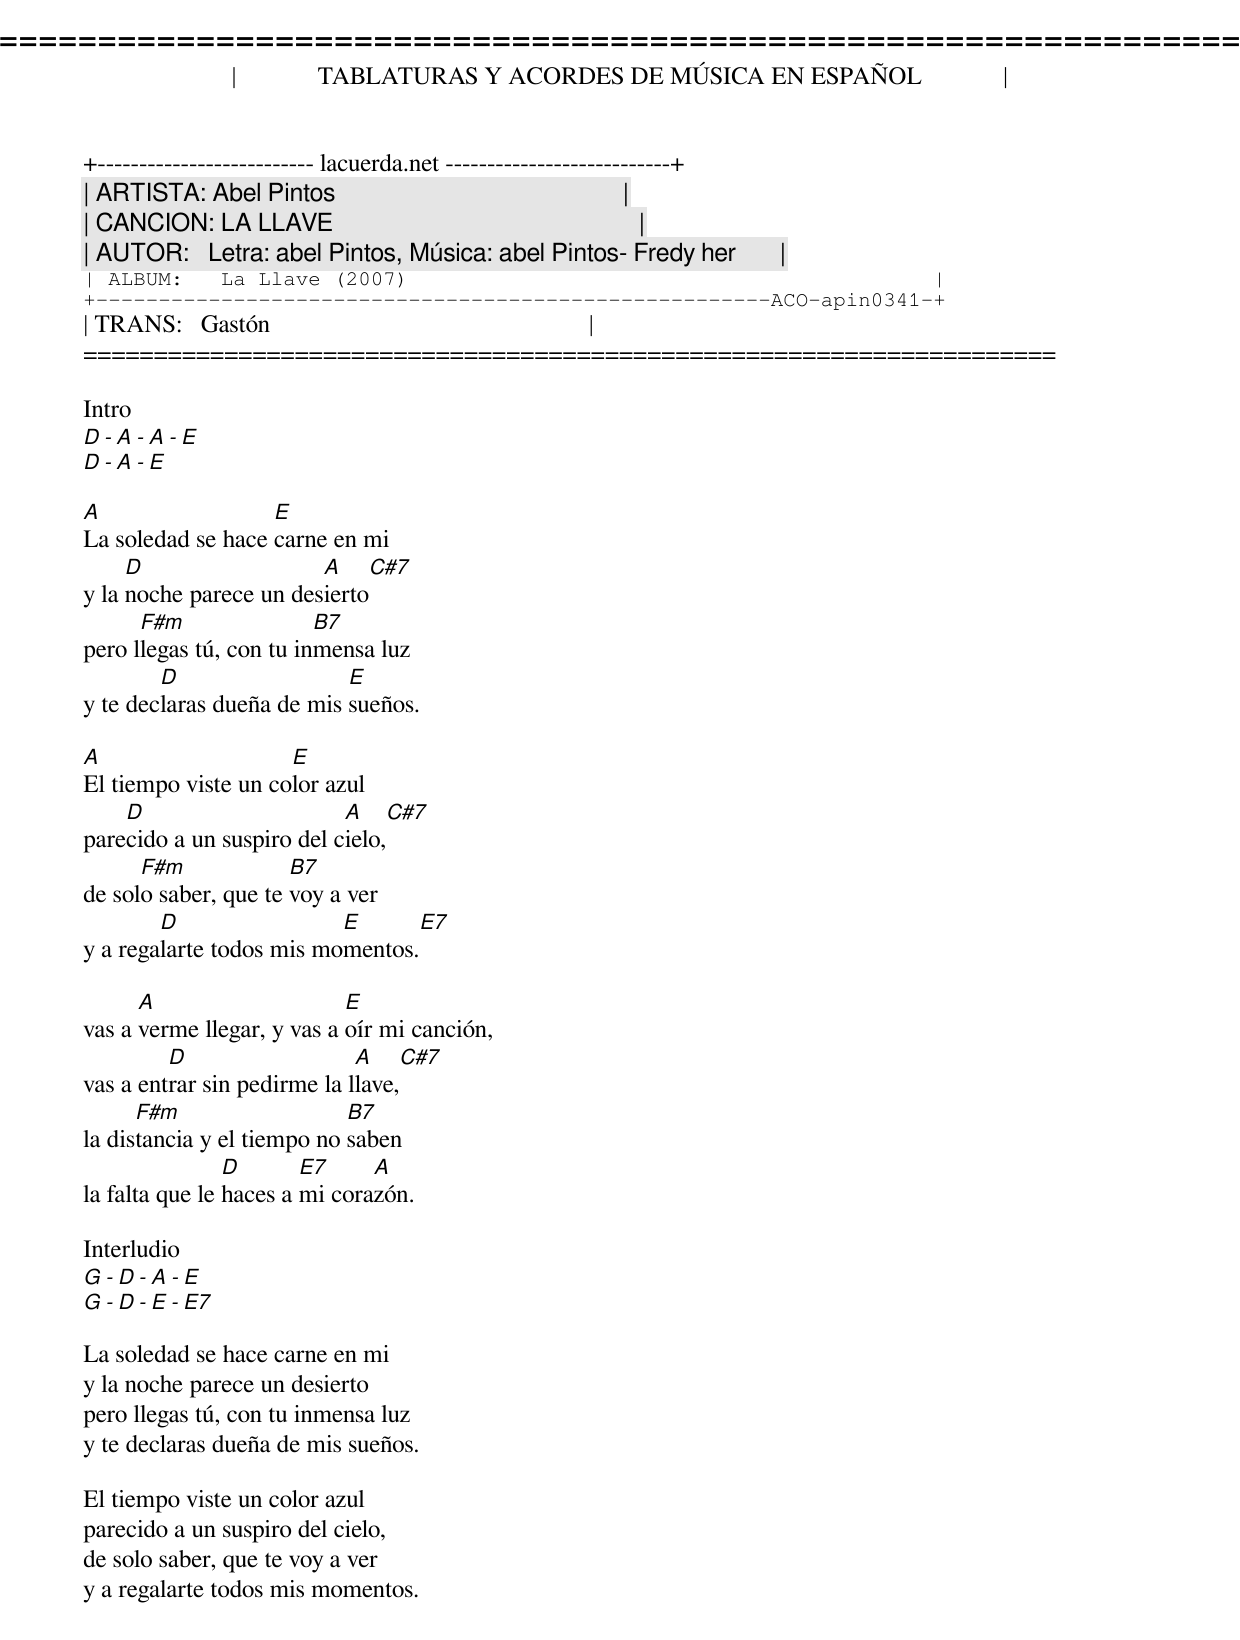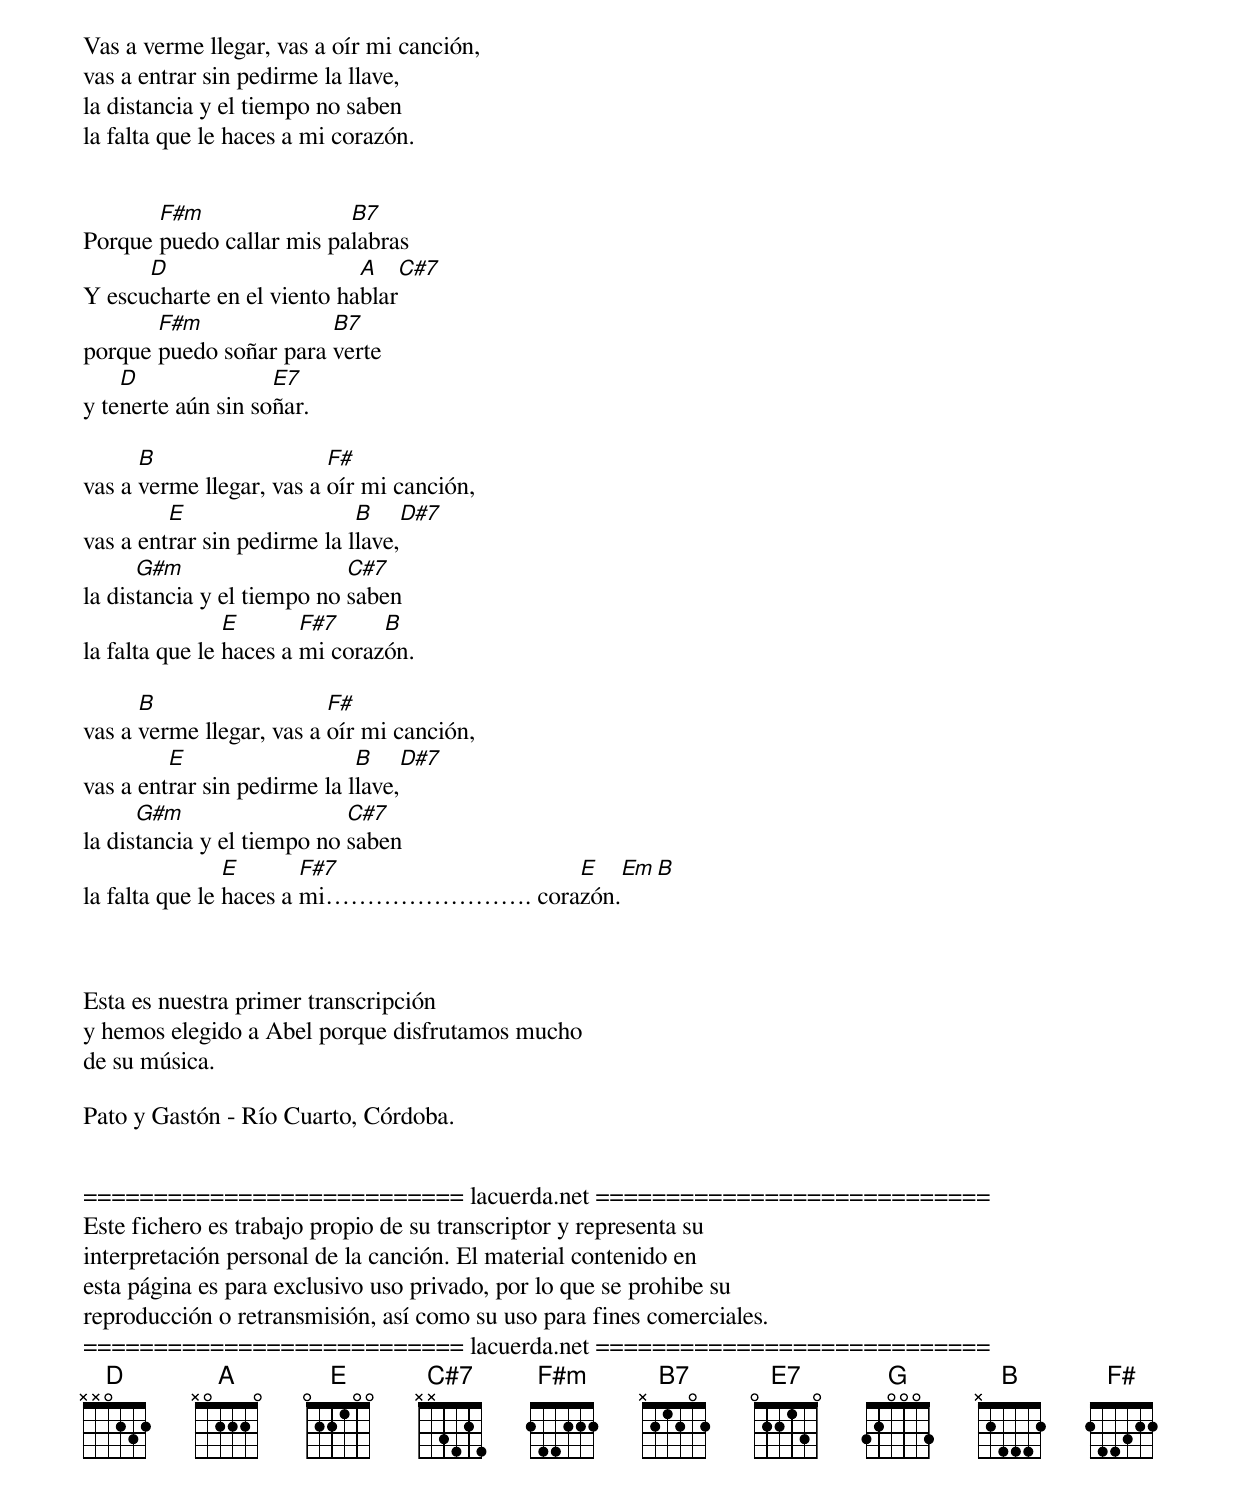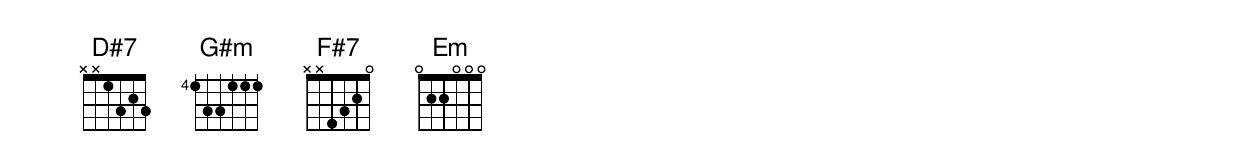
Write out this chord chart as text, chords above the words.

=====================================================================
|             TABLATURAS Y ACORDES DE MÚSICA EN ESPAÑOL             |
+-------------------------- lacuerda.net ---------------------------+
| ARTISTA: Abel Pintos                                              |
| CANCION: LA LLAVE                                                 |
| AUTOR:   Letra: abel Pintos, Música: abel Pintos- Fredy her       |
| ALBUM:   La Llave (2007)                                          |
+------------------------------------------------------ACO-apin0341-+
| TRANS:   Gastón                                                   |
=====================================================================

Intro
D - A - A - E
D - A - E

A                  E
La soledad se hace carne en mi
     D                  A     C#7
y la noche parece un desierto
      F#m                B7
pero llegas tú, con tu inmensa luz
        D                  E
y te declaras dueña de mis sueños.

A                    E
El tiempo viste un color azul
    D                      A    C#7
parecido a un suspiro del cielo,
      F#m             B7
de solo saber, que te voy a ver
        D                 E         E7
y a regalarte todos mis momentos.

      A                     E
vas a verme llegar, y vas a oír mi canción,
         D                   A     C#7
vas a entrar sin pedirme la llave,
      F#m                   B7
la distancia y el tiempo no saben
                D       E7     A
la falta que le haces a mi corazón.

Interludio
G - D - A - E
G - D - E - E7

La soledad se hace carne en mi
y la noche parece un desierto
pero llegas tú, con tu inmensa luz
y te declaras dueña de mis sueños.

El tiempo viste un color azul
parecido a un suspiro del cielo,
de solo saber, que te voy a ver
y a regalarte todos mis momentos.

Vas a verme llegar, vas a oír mi canción,
vas a entrar sin pedirme la llave,
la distancia y el tiempo no saben
la falta que le haces a mi corazón.


       F#m                B7
Porque puedo callar mis palabras
      D                     A    C#7
Y escucharte en el viento hablar
       F#m              B7
porque puedo soñar para verte
    D               E7
y tenerte aún sin soñar.

      B                   F#
vas a verme llegar, vas a oír mi canción,
         E                   B     D#7
vas a entrar sin pedirme la llave,
      G#m                   C#7
la distancia y el tiempo no saben
                E       F#7     B
la falta que le haces a mi corazón.

      B                   F#
vas a verme llegar, vas a oír mi canción,
         E                   B     D#7
vas a entrar sin pedirme la llave,
      G#m                   C#7
la distancia y el tiempo no saben
                E       F#7             E    Em   B
la falta que le haces a mi. corazón.


C#7: x4342x  (Dom de F#m)
D#7: x6564x  (Dom de G#m)

Esta es nuestra primer transcripción
y hemos elegido a Abel porque disfrutamos mucho
de su música.

Pato y Gastón - Río Cuarto, Córdoba.


=========================== lacuerda.net ============================
Este fichero es trabajo propio de su transcriptor y representa su
interpretación personal de la canción. El material contenido en
esta página es para exclusivo uso privado, por lo que se prohibe su
reproducción o retransmisión, así como su uso para fines comerciales.
=========================== lacuerda.net ============================
